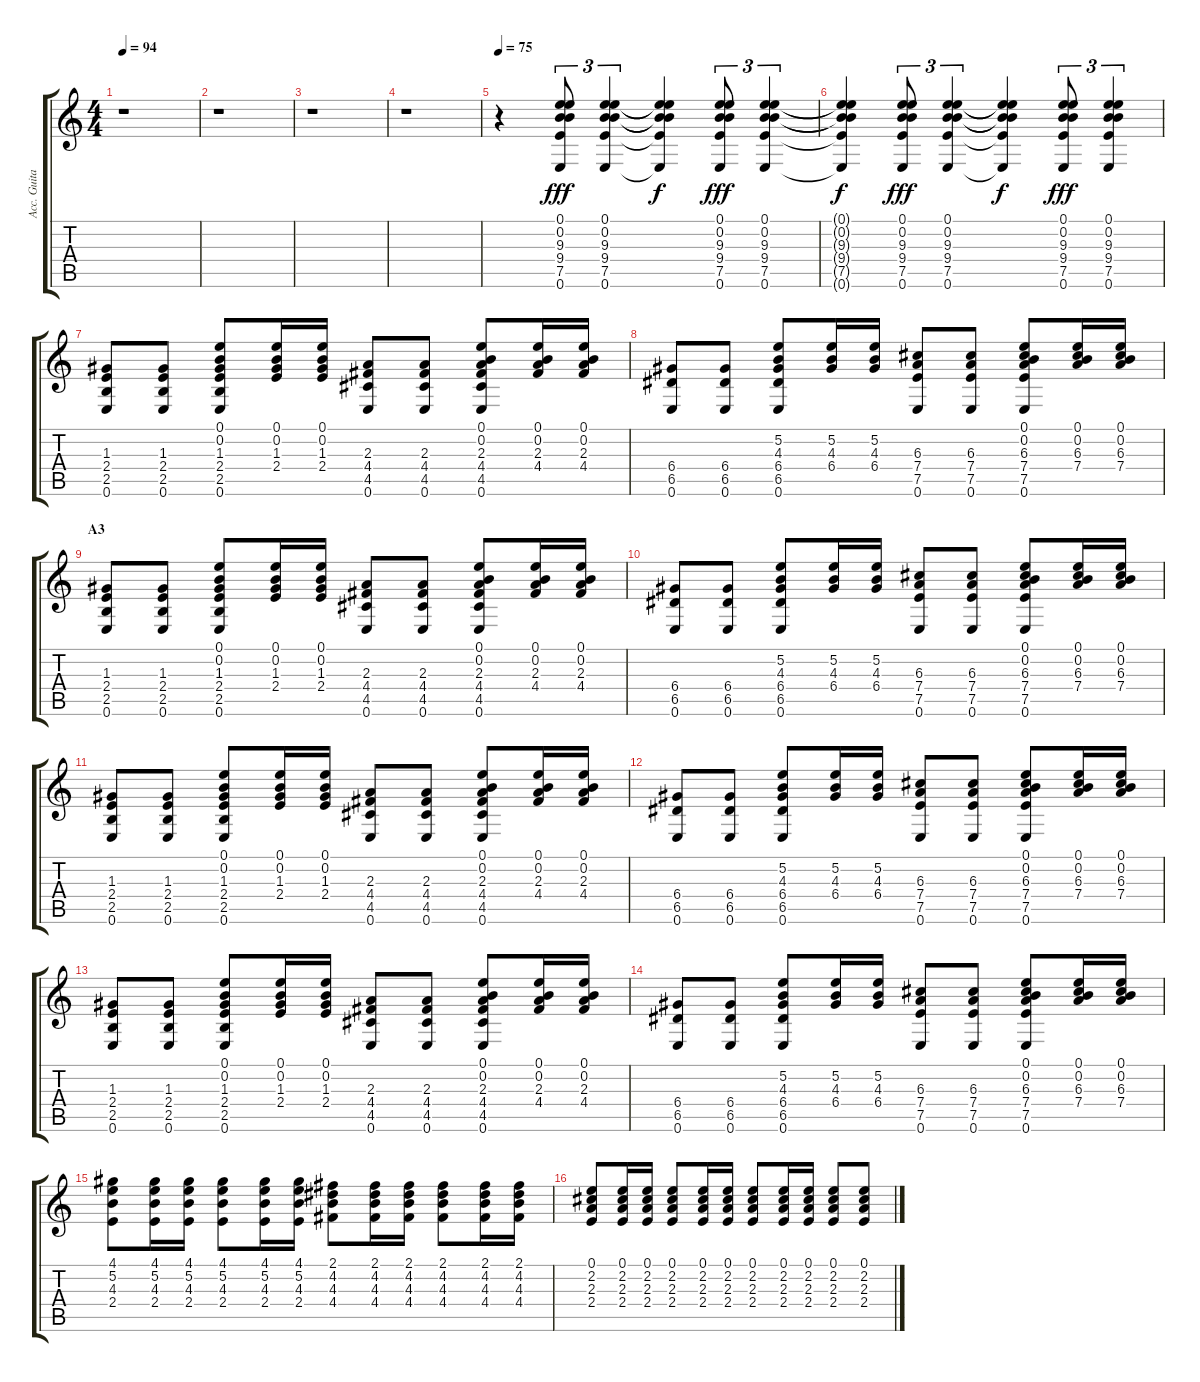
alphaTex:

\track ("Acc. Guitar (left)" "Acc. Guita") {instrument acousticguitarsteel}
\staff {score tabs}
\tuning (E4 B3 G3 D3 A2 E2) {hide}
\ts (4 4)
\tempo 94
\clef g2
\ks c
r.1{dy f} |
r.1 |
r.1 |
r.1 |
\tempo 75
r.4 (0.1 0.2 9.3 9.4 7.5 0.6).8{tu (3 2) dy fff} (0.1 0.2 9.3 9.4 7.5 0.6).4{tu (3 2)} (0.1{t} 0.2{t} 9.3{t} 9.4{t} 7.5{t} 0.6{t}).4{dy f} (0.1 0.2 9.3 9.4 7.5 0.6).8{tu (3 2) dy fff} (0.1 0.2 9.3 9.4 7.5 0.6).4{tu (3 2)} |
(0.1{t} 0.2{t} 9.3{t} 9.4{t} 7.5{t} 0.6{t}).4{dy f} (0.1 0.2 9.3 9.4 7.5 0.6).8{tu (3 2) dy fff} (0.1 0.2 9.3 9.4 7.5 0.6).4{tu (3 2)} (0.1{t} 0.2{t} 9.3{t} 9.4{t} 7.5{t} 0.6{t}).4{dy f} (0.1 0.2 9.3 9.4 7.5 0.6).8{tu (3 2) dy fff} (0.1 0.2 9.3 9.4 7.5 0.6).4{tu (3 2)} |
(1.3 2.4 2.5 0.6).8{volume 8} (1.3 2.4 2.5 0.6).8 (0.1 0.2 1.3 2.4 2.5 0.6).8 (0.1 0.2 1.3 2.4).16 (0.1 0.2 1.3 2.4).16 (2.3 4.4 4.5 0.6).8 (2.3 4.4 4.5 0.6).8 (0.1 0.2 2.3 4.4 4.5 0.6).8 (0.1 0.2 2.3 4.4).16 (0.1 0.2 2.3 4.4).16 |
(6.4 6.5 0.6).8 (6.4 6.5 0.6).8 (5.2 4.3 6.4 6.5 0.6).8 (5.2 4.3 6.4).16 (5.2 4.3 6.4).16 (6.3 7.4 7.5 0.6).8 (6.3 7.4 7.5 0.6).8 (0.1 0.2 6.3 7.4 7.5 0.6).8 (0.1 0.2 6.3 7.4).16 (0.1 0.2 6.3 7.4).16 |
\section ("" "A3")
(1.3 2.4 2.5 0.6).8 (1.3 2.4 2.5 0.6).8 (0.1 0.2 1.3 2.4 2.5 0.6).8 (0.1 0.2 1.3 2.4).16 (0.1 0.2 1.3 2.4).16 (2.3 4.4 4.5 0.6).8 (2.3 4.4 4.5 0.6).8 (0.1 0.2 2.3 4.4 4.5 0.6).8 (0.1 0.2 2.3 4.4).16 (0.1 0.2 2.3 4.4).16 |
(6.4 6.5 0.6).8 (6.4 6.5 0.6).8 (5.2 4.3 6.4 6.5 0.6).8 (5.2 4.3 6.4).16 (5.2 4.3 6.4).16 (6.3 7.4 7.5 0.6).8 (6.3 7.4 7.5 0.6).8 (0.1 0.2 6.3 7.4 7.5 0.6).8 (0.1 0.2 6.3 7.4).16 (0.1 0.2 6.3 7.4).16 |
(1.3 2.4 2.5 0.6).8 (1.3 2.4 2.5 0.6).8 (0.1 0.2 1.3 2.4 2.5 0.6).8 (0.1 0.2 1.3 2.4).16 (0.1 0.2 1.3 2.4).16 (2.3 4.4 4.5 0.6).8 (2.3 4.4 4.5 0.6).8 (0.1 0.2 2.3 4.4 4.5 0.6).8 (0.1 0.2 2.3 4.4).16 (0.1 0.2 2.3 4.4).16 |
(6.4 6.5 0.6).8 (6.4 6.5 0.6).8 (5.2 4.3 6.4 6.5 0.6).8 (5.2 4.3 6.4).16 (5.2 4.3 6.4).16 (6.3 7.4 7.5 0.6).8 (6.3 7.4 7.5 0.6).8 (0.1 0.2 6.3 7.4 7.5 0.6).8 (0.1 0.2 6.3 7.4).16 (0.1 0.2 6.3 7.4).16 |
(1.3 2.4 2.5 0.6).8 (1.3 2.4 2.5 0.6).8 (0.1 0.2 1.3 2.4 2.5 0.6).8 (0.1 0.2 1.3 2.4).16 (0.1 0.2 1.3 2.4).16 (2.3 4.4 4.5 0.6).8 (2.3 4.4 4.5 0.6).8 (0.1 0.2 2.3 4.4 4.5 0.6).8 (0.1 0.2 2.3 4.4).16 (0.1 0.2 2.3 4.4).16 |
(6.4 6.5 0.6).8 (6.4 6.5 0.6).8 (5.2 4.3 6.4 6.5 0.6).8 (5.2 4.3 6.4).16 (5.2 4.3 6.4).16 (6.3 7.4 7.5 0.6).8 (6.3 7.4 7.5 0.6).8 (0.1 0.2 6.3 7.4 7.5 0.6).8 (0.1 0.2 6.3 7.4).16 (0.1 0.2 6.3 7.4).16 |
(4.1 5.2 4.3 2.4).8 (4.1 5.2 4.3 2.4).16 (4.1 5.2 4.3 2.4).16 (4.1 5.2 4.3 2.4).8 (4.1 5.2 4.3 2.4).16 (4.1 5.2 4.3 2.4).16 (2.1 4.2 4.3 4.4).8 (2.1 4.2 4.3 4.4).16 (2.1 4.2 4.3 4.4).16 (2.1 4.2 4.3 4.4).8 (2.1 4.2 4.3 4.4).16 (2.1 4.2 4.3 4.4).16 |
(0.1 2.2 2.3 2.4).8 (0.1 2.2 2.3 2.4).16 (0.1 2.2 2.3 2.4).16 (0.1 2.2 2.3 2.4).8 (0.1 2.2 2.3 2.4).16 (0.1 2.2 2.3 2.4).16 (0.1 2.2 2.3 2.4).8 (0.1 2.2 2.3 2.4).16 (0.1 2.2 2.3 2.4).16 (0.1 2.2 2.3 2.4).8 (0.1 2.2 2.3 2.4).8
